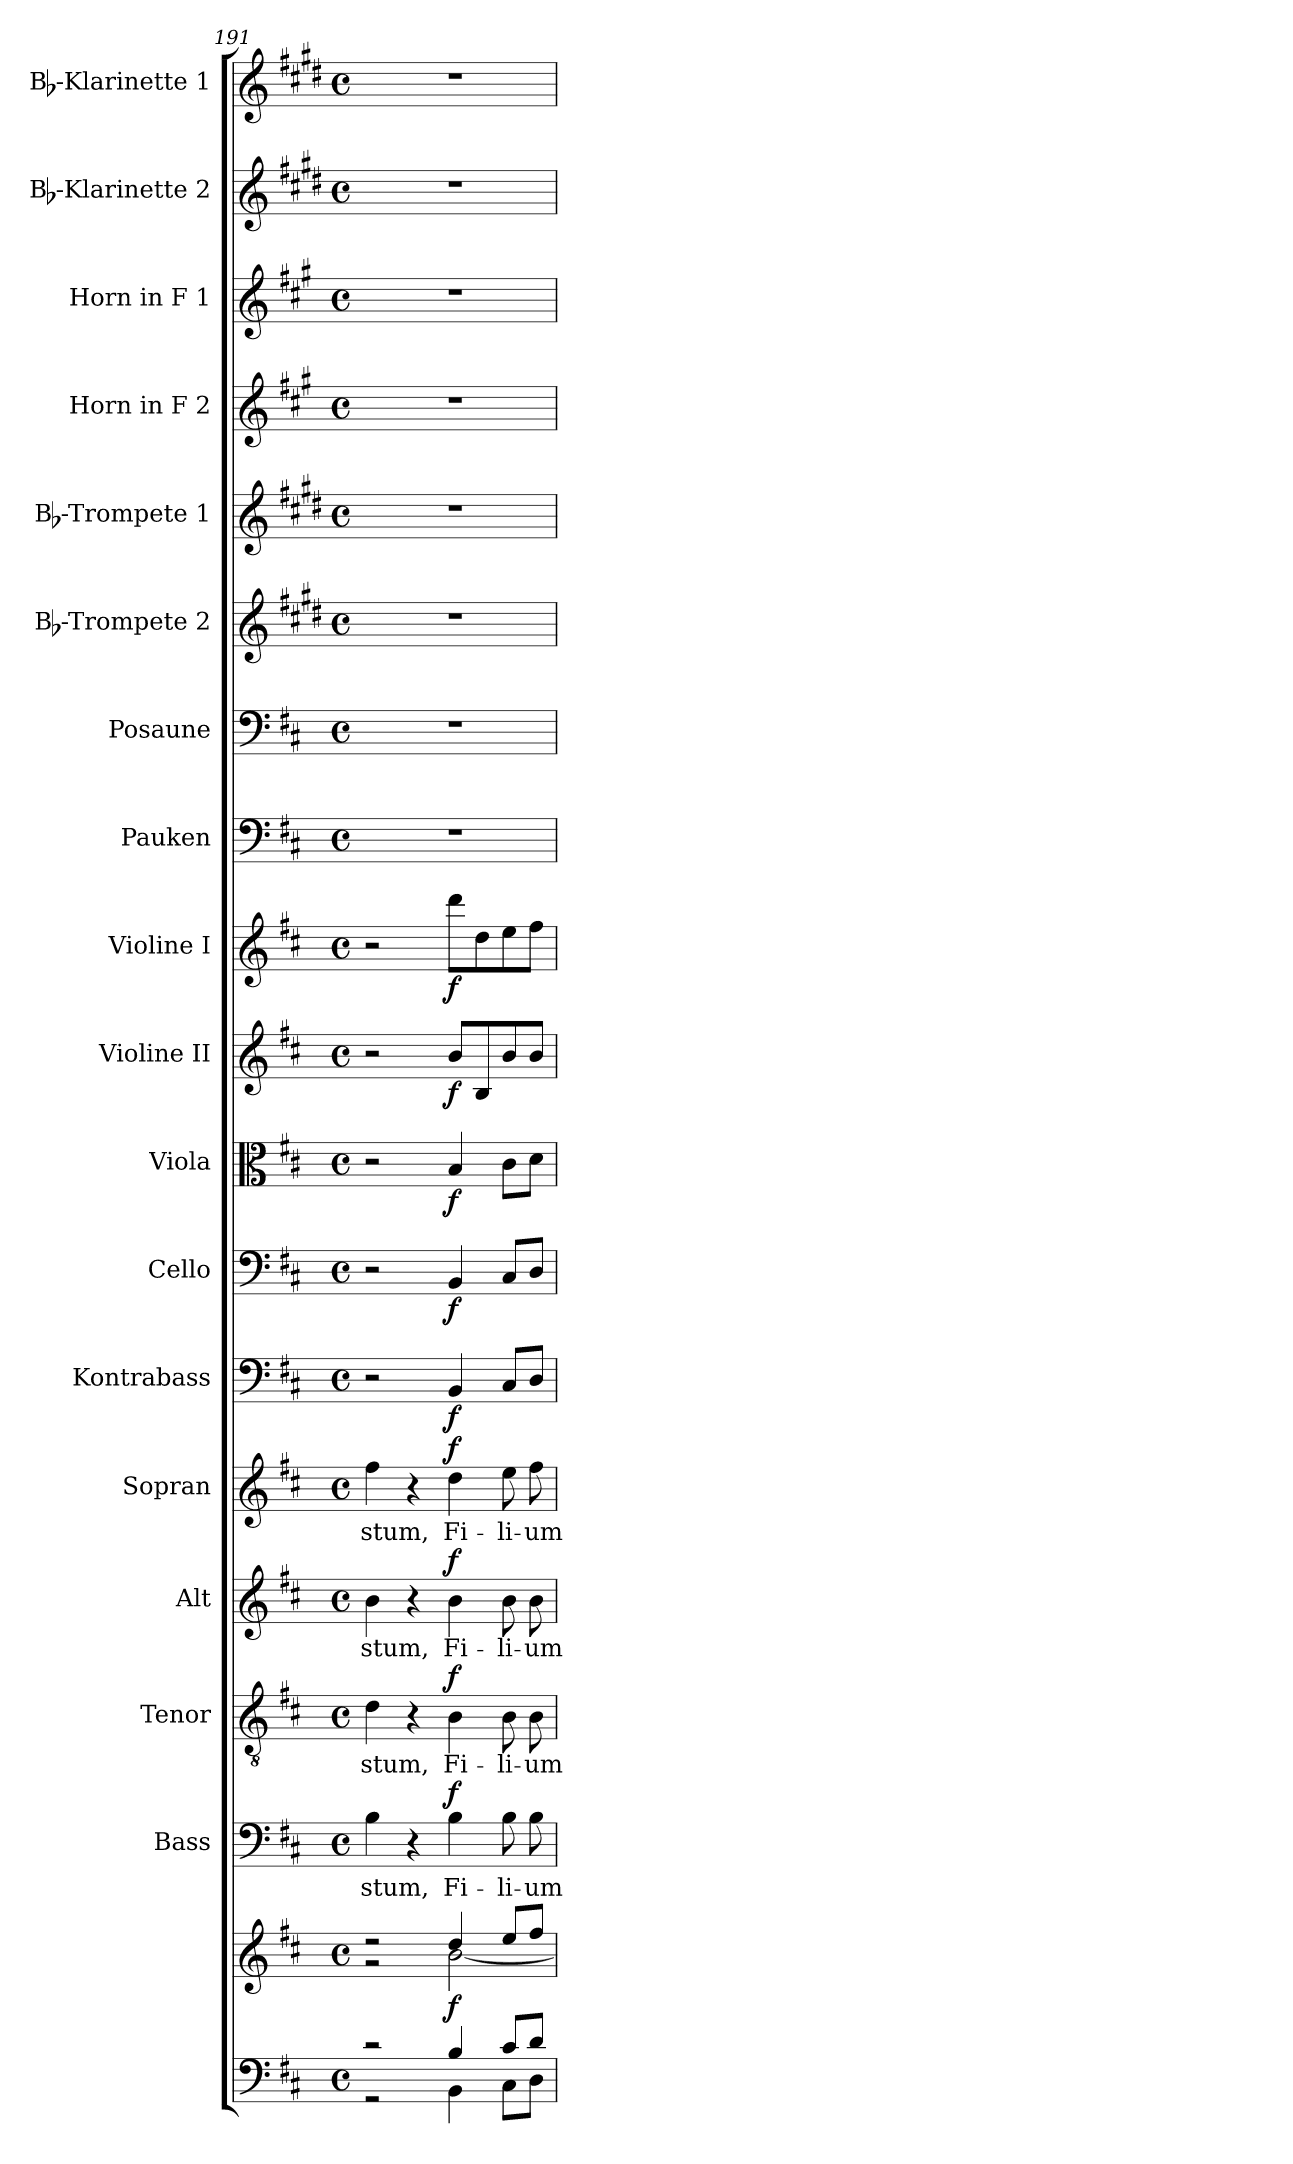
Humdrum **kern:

**kern	**kern	**dynam	**kern	**text	**dynam	**kern	**text	**dynam	**kern	**text	**dynam	**kern	**text	**dynam	**kern	**dynam	**kern	**dynam	**kern	**dynam	**kern	**dynam	**kern	**dynam	**kern	**kern	**kern	**kern	**kern	**kern	**kern	**kern
*part18	*part18	*part18	*part17	*part17	*part17	*part16	*part16	*part16	*part15	*part15	*part15	*part14	*part14	*part14	*part13	*part13	*part12	*part12	*part11	*part11	*part10	*part10	*part9	*part9	*part8	*part7	*part6	*part5	*part4	*part3	*part2	*part1
*staff19	*staff18	*staff18/19	*staff17	*staff17	*staff17	*staff16	*staff16	*staff16	*staff15	*staff15	*staff15	*staff14	*staff14	*staff14	*staff13	*staff13	*staff12	*staff12	*staff11	*staff11	*staff10	*staff10	*staff9	*staff9	*staff8	*staff7	*staff6	*staff5	*staff4	*staff3	*staff2	*staff1
*	*	*	*I"Bass	*	*	*I"Tenor	*	*	*I"Alt	*	*	*I"Sopran	*	*	*I"Kontrabass	*	*I"Cello	*	*I"Viola	*	*I"Violine II	*	*I"Violine I	*	*I"Pauken	*I"Posaune	*I"Bb-Trompete 2	*I"Bb-Trompete 1	*I"Horn in F 2	*I"Horn in F 1	*I"Bb-Klarinette 2	*I"Bb-Klarinette 1
*	*	*	*I'B.	*	*	*I'T.	*	*	*I'A.	*	*	*I'S.	*	*	*I'Kb.	*	*	*	*I'Vla.	*	*I'Vl. II	*	*I'Vl. I	*	*I'Pk.	*I'Pos.	*I'Bb Trp. 2	*I'Bb Trp. 1	*	*	*I'Bb Kl. 2	*I'Bb Kl. 1
!!LO:PB:g=z
*clefF4	*clefG2	*	*clefF4	*	*	*clefGv2	*	*	*clefG2	*	*	*clefG2	*	*	*clefF4	*	*clefF4	*	*clefC3	*	*clefG2	*	*clefG2	*	*clefF4	*clefF4	*clefG2	*clefG2	*clefG2	*clefG2	*clefG2	*clefG2
*	*	*	*	*	*	*	*	*	*	*	*	*	*	*	*ITrd7c12	*	*	*	*	*	*	*	*	*	*	*	*ITrd1c2	*ITrd1c2	*ITrd4c7	*ITrd4c7	*ITrd1c2	*ITrd1c2
*k[f#c#]	*k[f#c#]	*	*k[f#c#]	*	*	*k[f#c#]	*	*	*k[f#c#]	*	*	*k[f#c#]	*	*	*k[f#c#]	*	*k[f#c#]	*	*k[f#c#]	*	*k[f#c#]	*	*k[f#c#]	*	*k[f#c#]	*k[f#c#]	*k[f#c#]	*k[f#c#]	*k[f#c#]	*k[f#c#]	*k[f#c#]	*k[f#c#]
*D:	*D:	*	*D:	*	*	*D:	*	*	*D:	*	*	*D:	*	*	*D:	*	*D:	*	*D:	*	*D:	*	*D:	*	*D:	*D:	*D:	*D:	*D:	*D:	*D:	*D:
*M4/4	*M4/4	*	*M4/4	*	*	*M4/4	*	*	*M4/4	*	*	*M4/4	*	*	*M4/4	*	*M4/4	*	*M4/4	*	*M4/4	*	*M4/4	*	*M4/4	*M4/4	*M4/4	*M4/4	*M4/4	*M4/4	*M4/4	*M4/4
*met(c)	*met(c)	*	*met(c)	*	*	*met(c)	*	*	*met(c)	*	*	*met(c)	*	*	*met(c)	*	*met(c)	*	*met(c)	*	*met(c)	*	*met(c)	*	*met(c)	*met(c)	*met(c)	*met(c)	*met(c)	*met(c)	*met(c)	*met(c)
=191	=191	=191	=191	=191	=191	=191	=191	=191	=191	=191	=191	=191	=191	=191	=191	=191	=191	=191	=191	=191	=191	=191	=191	=191	=191	=191	=191	=191	=191	=191	=191	=191
*^	*^	*	*	*	*	*	*	*	*	*	*	*	*	*	*	*	*	*	*	*	*	*	*	*	*	*	*	*	*	*	*	*
!	!	!	!	!	!	!LO:LY:b	!	!	!LO:LY:b	!	!	!LO:LY:b	!	!	!LO:LY:b	!	!	!	!	!	!	!	!	!	!	!	!	!	!	!	!	!	!	!
2r	2r	2r	2r	.	4B\	-stum,	.	4d\	-stum,	.	4b\	-stum,	.	4ff#\	-stum,	.	2r	.	2r	.	2r	.	2r	.	2r	.	1r	1r	1r	1r	1r	1r	1r	1r
.	.	.	.	.	4r	.	.	4r	.	.	4r	.	.	4r	.	.	.	.	.	.	.	.	.	.	.	.	.	.	.	.	.	.	.	.
!	!	!	!	!LO:DY:b	!	!LO:LY:b	!LO:DY:a	!	!LO:LY:b	!LO:DY:a	!	!LO:LY:b	!LO:DY:a	!	!LO:LY:b	!LO:DY:a	!	!LO:DY:b	!	!LO:DY:b	!	!LO:DY:b	!	!LO:DY:b	!	!LO:DY:b	!	!	!	!	!	!	!	!
4B/	4BB\	4dd/	[<2b\	f	4B\	Fi-	f	4B\	Fi-	f	4b\	Fi-	f	4dd\	Fi-	f	4BBB/	f	4BB/	f	4B/	f	8b/L	f	8ddd\L	f	.	.	.	.	.	.	.	.
.	.	.	.	.	.	.	.	.	.	.	.	.	.	.	.	.	.	.	.	.	.	.	8B/	.	8dd\	.	.	.	.	.	.	.	.	.
!	!	!	!	!	!	!LO:LY:b	!	!	!LO:LY:b	!	!	!LO:LY:b	!	!	!LO:LY:b	!	!	!	!	!	!	!	!	!	!	!	!	!	!	!	!	!	!	!
8c#/L	8C#\L	8ee/L	.	.	8B\	-li-	.	8B\	-li-	.	8b\	-li-	.	8ee\	-li-	.	8CC#/L	.	8C#/L	.	8c#\L	.	8b/	.	8ee\	.	.	.	.	.	.	.	.	.
!	!	!	!	!	!	!LO:LY:b	!	!	!LO:LY:b	!	!	!LO:LY:b	!	!	!LO:LY:b	!	!	!	!	!	!	!	!	!	!	!	!	!	!	!	!	!	!	!
8d/J	8D\J	8ff#/J	.	.	8B\	-um	.	8B\	-um	.	8b\	-um	.	8ff#\	-um	.	8DD/J	.	8D/J	.	8d\J	.	8b/J	.	8ff#\J	.	.	.	.	.	.	.	.	.
*v	*v	*	*	*	*	*	*	*	*	*	*	*	*	*	*	*	*	*	*	*	*	*	*	*	*	*	*	*	*	*	*	*	*	*
*	*v	*v	*	*	*	*	*	*	*	*	*	*	*	*	*	*	*	*	*	*	*	*	*	*	*	*	*	*	*	*	*	*	*
=	=	=	=	=	=	=	=	=	=	=	=	=	=	=	=	=	=	=	=	=	=	=	=	=	=	=	=	=	=	=	=	=
*-	*-	*-	*-	*-	*-	*-	*-	*-	*-	*-	*-	*-	*-	*-	*-	*-	*-	*-	*-	*-	*-	*-	*-	*-	*-	*-	*-	*-	*-	*-	*-	*-
